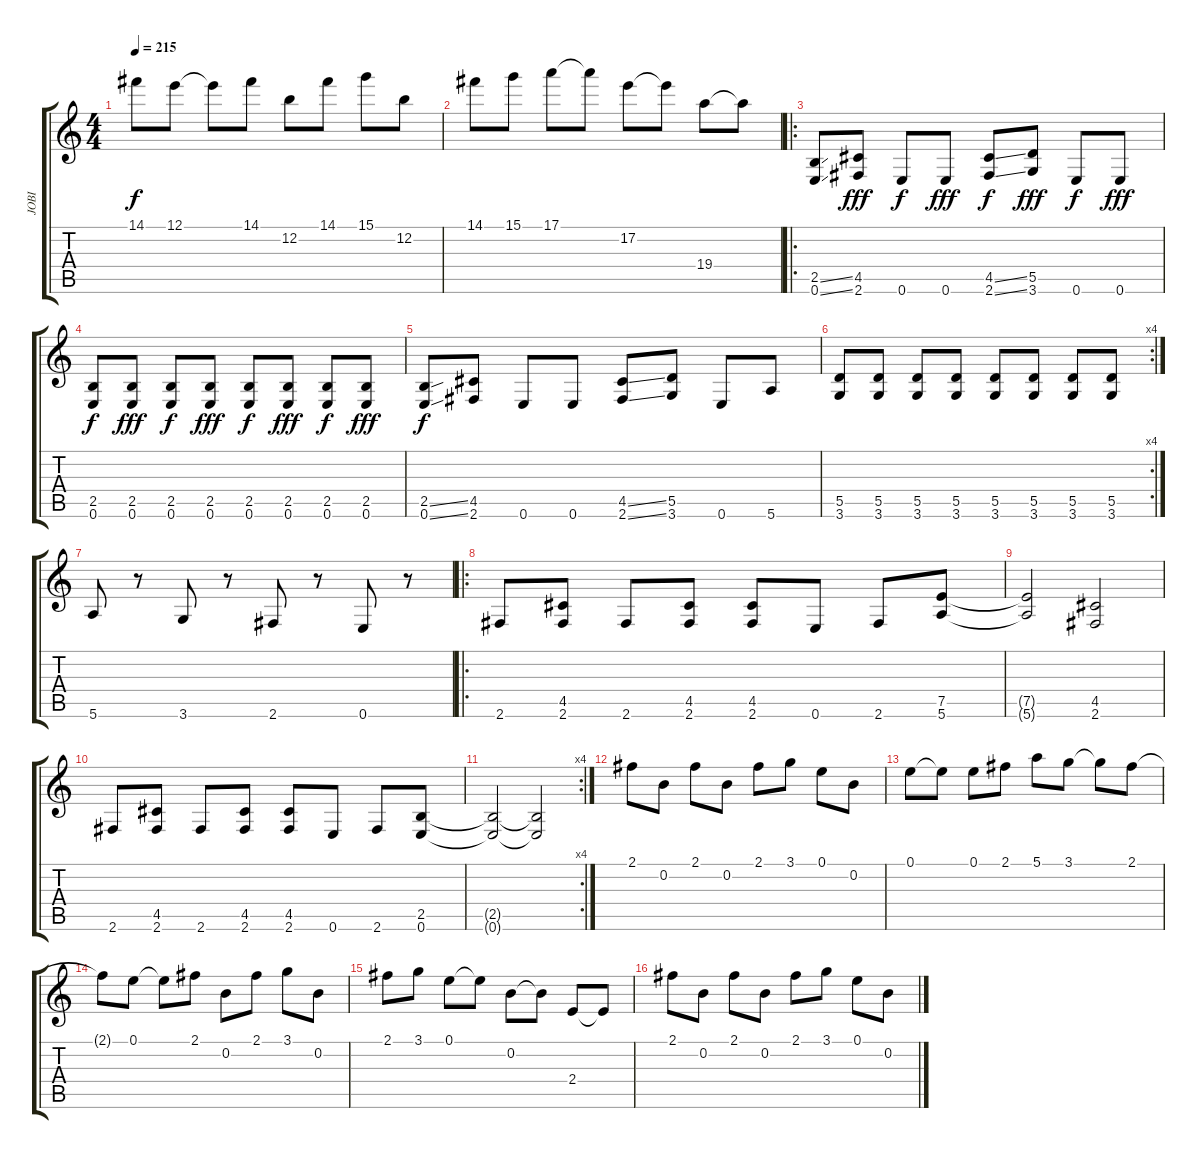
\track ("JOBI" "JOBI") {instrument distortionguitar}
\staff {score tabs}
\tuning (E4 B3 G3 D3 A2 E2) {hide}
\ts (4 4)
\tempo 215
\clef g2
\ks c
14.1{t}.8{dy f} 12.1.8 12.1{t}.8 14.1.8 12.2.8 14.1.8 15.1.8 12.2.8 |
14.1.8 15.1.8 17.1.8 17.1{t}.8 17.2.8 17.2{t}.8 19.4.8 19.4{t}.8 |
\ro
(2.5{ss} 0.6{ss}).8{volume 16 balance 8 instrument distortionguitar} (4.5 2.6).8{dy fff} 0.6.8{dy f} 0.6.8{dy fff} (4.5{ss} 2.6{ss}).8{dy f} (5.5 3.6).8{dy fff} 0.6.8{dy f} 0.6.8{dy fff} |
(2.5 0.6).8{dy f} (2.5 0.6).8{dy fff} (2.5 0.6).8{dy f} (2.5 0.6).8{dy fff} (2.5 0.6).8{dy f} (2.5 0.6).8{dy fff} (2.5 0.6).8{dy f} (2.5 0.6).8{dy fff} |
(2.5{ss} 0.6{ss}).8{dy f} (4.5 2.6).8 0.6.8 0.6.8 (4.5{ss} 2.6{ss}).8 (5.5 3.6).8 0.6.8 5.6.8 |
\rc 4
(5.5 3.6).8 (5.5 3.6).8 (5.5 3.6).8 (5.5 3.6).8 (5.5 3.6).8 (5.5 3.6).8 (5.5 3.6).8 (5.5 3.6).8 |
5.6.8 r.8 3.6.8 r.8 2.6.8 r.8 0.6.8 r.8 |
\ro
2.6.8{volume 16 balance 0 instrument distortionguitar} (4.5 2.6).8 2.6.8 (4.5 2.6).8 (4.5 2.6).8 0.6.8 2.6.8 (7.5 5.6).8 |
(7.5{t} 5.6{t}).2 (4.5 2.6).2 |
2.6.8 (4.5 2.6).8 2.6.8 (4.5 2.6).8 (4.5 2.6).8 0.6.8 2.6.8 (2.5 0.6).8 |
\rc 4
(2.5{t} 0.6{t}).2 (2.5{t} 0.6{t}).2 |
2.1.8{instrument acousticguitarsteel} 0.2.8 2.1.8 0.2.8 2.1.8 3.1.8 0.1.8 0.2.8 |
0.1.8 0.1{t}.8 0.1.8 2.1.8 5.1.8 3.1.8 3.1{t}.8 2.1.8 |
2.1{t}.8 0.1.8 0.1{t}.8 2.1.8 0.2.8 2.1.8 3.1.8 0.2.8 |
2.1.8 3.1.8 0.1.8 0.1{t}.8 0.2.8 0.2{t}.8 2.4.8 2.4{t}.8 |
2.1.8 0.2.8 2.1.8 0.2.8 2.1.8 3.1.8 0.1.8 0.2.8
